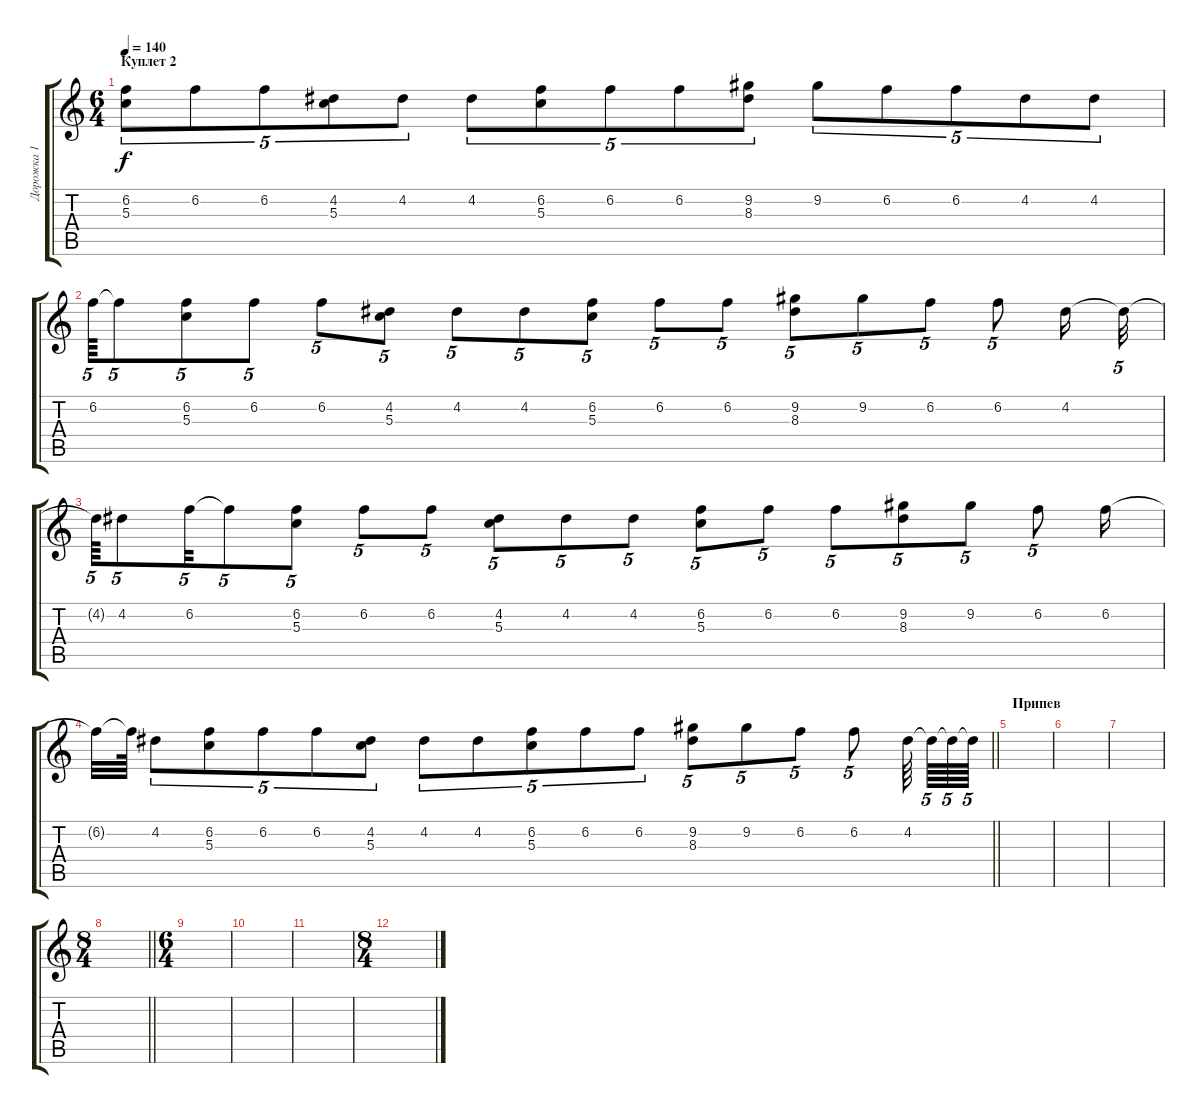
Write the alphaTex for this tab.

\track ("Дорожка 1" "Дорожка 1") {instrument distortionguitar}
\staff {score tabs}
\tuning (E4 B3 G3 D3 A2 E2) {hide}
\ts (6 4)
\section ("" "Куплет 2")
\tempo 140
\clef g2
\ks c
(6.2 5.3).8{tu (5 4) dy f} 6.2.8{tu (5 4)} 6.2.8{tu (5 4)} (4.2 5.3).8{tu (5 4)} 4.2.8{tu (5 4)} 4.2.8{tu (5 4)} (6.2 5.3).8{tu (5 4)} 6.2.8{tu (5 4)} 6.2.8{tu (5 4)} (9.2 8.3).8{tu (5 4)} 9.2.8{tu (5 4)} 6.2.8{tu (5 4)} 6.2.8{tu (5 4)} 4.2.8{tu (5 4)} 4.2.8{tu (5 4)} |
6.2.64{tu (5 4)} 6.2{t}.8{tu (5 4)} (6.2 5.3).8{tu (5 4)} 6.2.8{tu (5 4)} 6.2.8{tu (5 4)} (4.2 5.3).8{tu (5 4)} 4.2.8{tu (5 4)} 4.2.8{tu (5 4)} (6.2 5.3).8{tu (5 4)} 6.2.8{tu (5 4)} 6.2.8{tu (5 4)} (9.2 8.3).8{tu (5 4)} 9.2.8{tu (5 4)} 6.2.8{tu (5 4)} 6.2.8{tu (5 4)} 4.2.16 4.2{t}.32{tu (5 4)} |
4.2{t}.64{tu (5 4)} 4.2.8{tu (5 4)} 6.2.32{tu (5 4)} 6.2{t}.8{tu (5 4)} (6.2 5.3).8{tu (5 4)} 6.2.8{tu (5 4)} 6.2.8{tu (5 4)} (4.2 5.3).8{tu (5 4)} 4.2.8{tu (5 4)} 4.2.8{tu (5 4)} (6.2 5.3).8{tu (5 4)} 6.2.8{tu (5 4)} 6.2.8{tu (5 4)} (9.2 8.3).8{tu (5 4)} 9.2.8{tu (5 4)} 6.2.8{tu (5 4)} 6.2.16 |
\barLineRight lightlight
6.2{t}.32 6.2{t}.64 4.2.8{tu (5 4)} (6.2 5.3).8{tu (5 4)} 6.2.8{tu (5 4)} 6.2.8{tu (5 4)} (4.2 5.3).8{tu (5 4)} 4.2.8{tu (5 4)} 4.2.8{tu (5 4)} (6.2 5.3).8{tu (5 4)} 6.2.8{tu (5 4)} 6.2.8{tu (5 4)} (9.2 8.3).8{tu (5 4)} 9.2.8{tu (5 4)} 6.2.8{tu (5 4)} 6.2.8{tu (5 4)} 4.2.64{beam splitsecondary} 4.2{t}.64{tu (5 4)} 4.2{t}.64{tu (5 4)} 4.2{t}.64{tu (5 4)} |
\section ("" "Припев")
|
|
|
\ts (8 4)
\barLineRight lightlight
|
\ts (6 4)
|
|
|
\ts (8 4)
